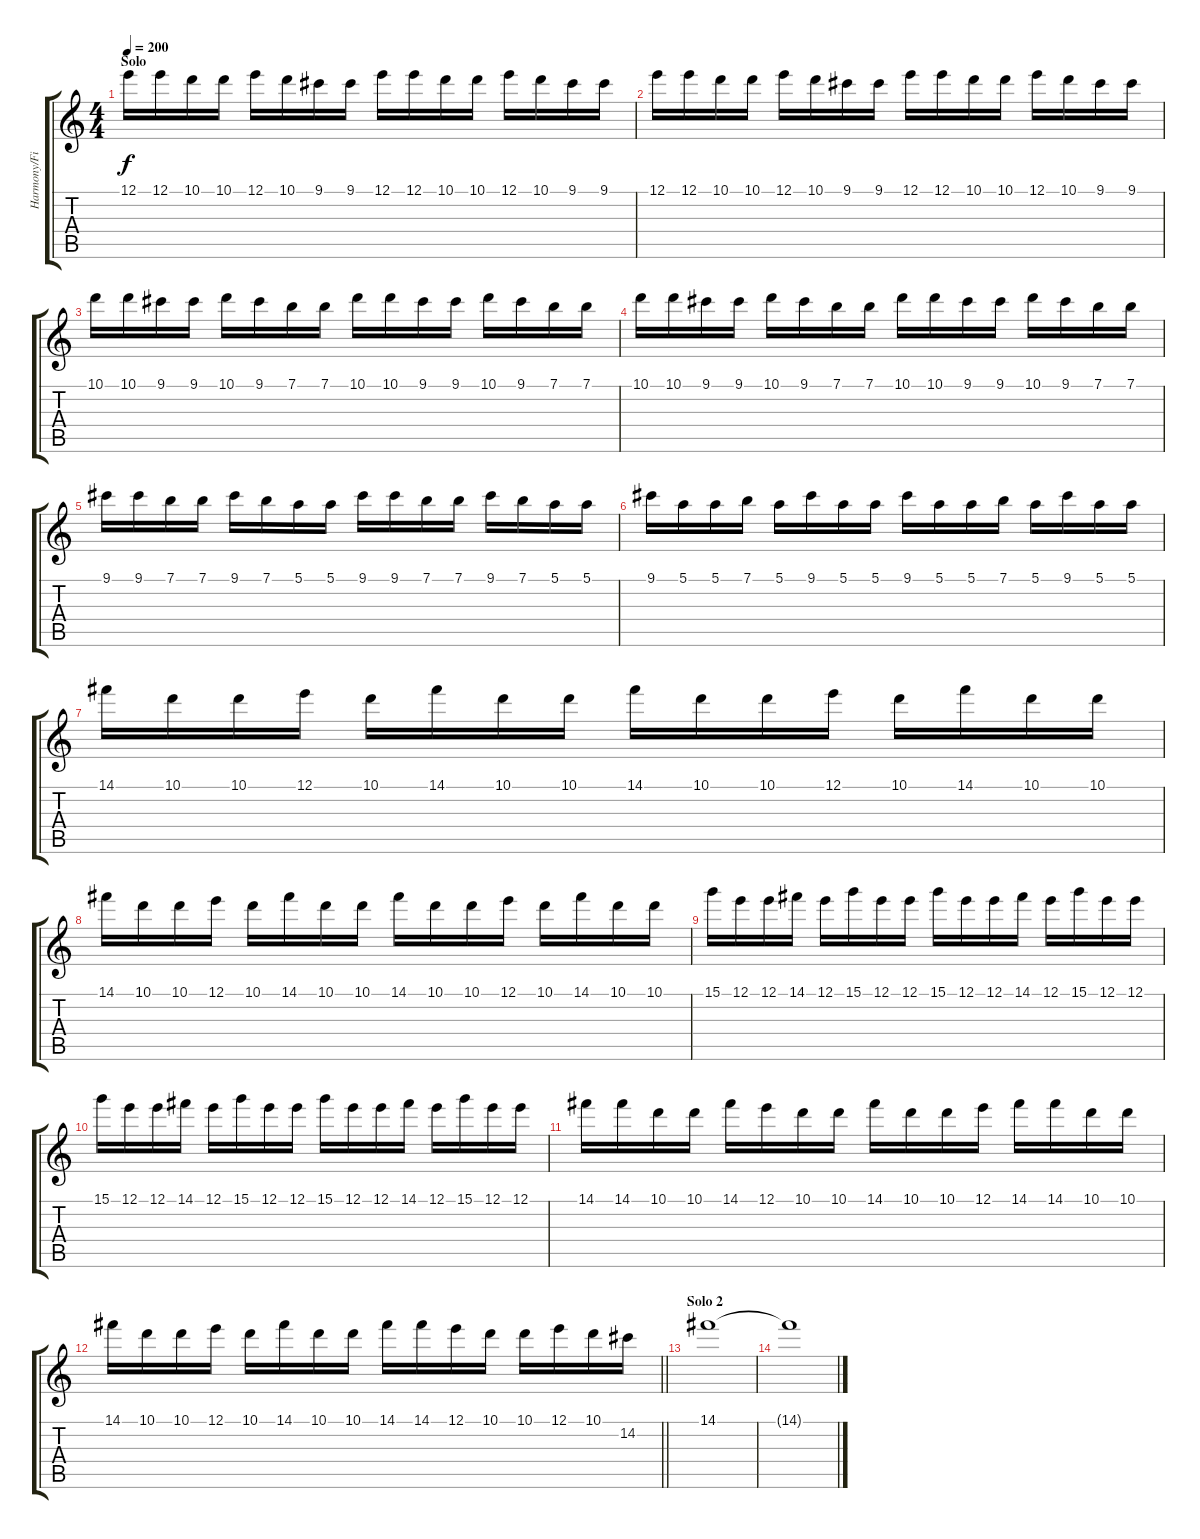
\track ("Harmony/Fills" "Harmony/Fi") {instrument distortionguitar}
\staff {score tabs}
\tuning (E4 B3 G3 D3 A2 E2) {hide}
\ts (4 4)
\section ("" "Solo")
\tempo 200
\clef g2
\ks c
12.1.16{dy f} 12.1.16 10.1.16 10.1.16 12.1.16 10.1.16 9.1.16 9.1.16 12.1.16 12.1.16 10.1.16 10.1.16 12.1.16 10.1.16 9.1.16 9.1.16 |
12.1.16 12.1.16 10.1.16 10.1.16 12.1.16 10.1.16 9.1.16 9.1.16 12.1.16 12.1.16 10.1.16 10.1.16 12.1.16 10.1.16 9.1.16 9.1.16 |
10.1.16 10.1.16 9.1.16 9.1.16 10.1.16 9.1.16 7.1.16 7.1.16 10.1.16 10.1.16 9.1.16 9.1.16 10.1.16 9.1.16 7.1.16 7.1.16 |
10.1.16 10.1.16 9.1.16 9.1.16 10.1.16 9.1.16 7.1.16 7.1.16 10.1.16 10.1.16 9.1.16 9.1.16 10.1.16 9.1.16 7.1.16 7.1.16 |
9.1.16 9.1.16 7.1.16 7.1.16 9.1.16 7.1.16 5.1.16 5.1.16 9.1.16 9.1.16 7.1.16 7.1.16 9.1.16 7.1.16 5.1.16 5.1.16 |
9.1.16 5.1.16 5.1.16 7.1.16 5.1.16 9.1.16 5.1.16 5.1.16 9.1.16 5.1.16 5.1.16 7.1.16 5.1.16 9.1.16 5.1.16 5.1.16 |
14.1.16 10.1.16 10.1.16 12.1.16 10.1.16 14.1.16 10.1.16 10.1.16 14.1.16 10.1.16 10.1.16 12.1.16 10.1.16 14.1.16 10.1.16 10.1.16 |
14.1.16 10.1.16 10.1.16 12.1.16 10.1.16 14.1.16 10.1.16 10.1.16 14.1.16 10.1.16 10.1.16 12.1.16 10.1.16 14.1.16 10.1.16 10.1.16 |
15.1.16 12.1.16 12.1.16 14.1.16 12.1.16 15.1.16 12.1.16 12.1.16 15.1.16 12.1.16 12.1.16 14.1.16 12.1.16 15.1.16 12.1.16 12.1.16 |
15.1.16 12.1.16 12.1.16 14.1.16 12.1.16 15.1.16 12.1.16 12.1.16 15.1.16 12.1.16 12.1.16 14.1.16 12.1.16 15.1.16 12.1.16 12.1.16 |
14.1.16 14.1.16 10.1.16 10.1.16 14.1.16 12.1.16 10.1.16 10.1.16 14.1.16 10.1.16 10.1.16 12.1.16 14.1.16 14.1.16 10.1.16 10.1.16 |
\barLineRight lightlight
14.1.16 10.1.16 10.1.16 12.1.16 10.1.16 14.1.16 10.1.16 10.1.16 14.1.16 14.1.16 12.1.16 10.1.16 10.1.16 12.1.16 10.1.16 14.2.16 |
\section ("" "Solo 2")
14.1.1 |
14.1{t}.1
